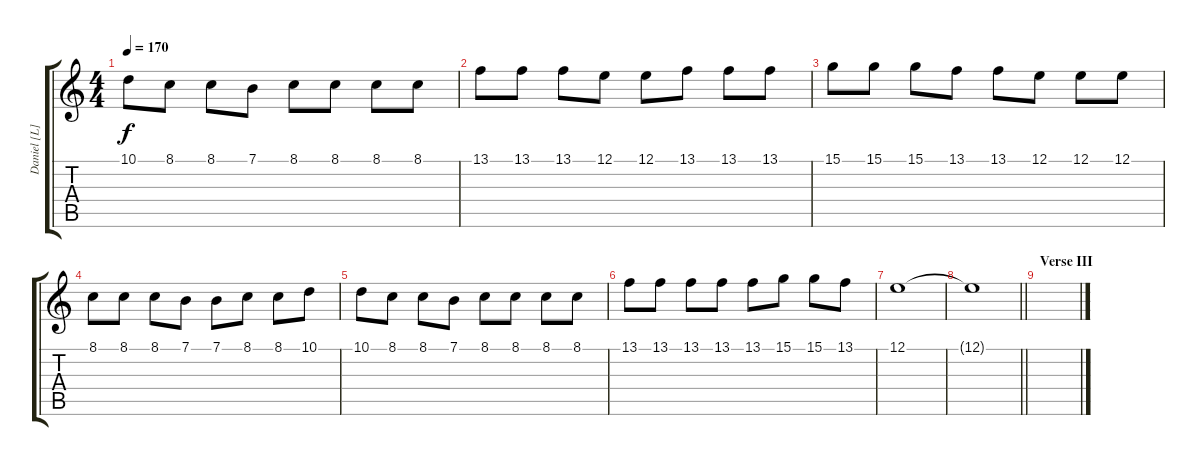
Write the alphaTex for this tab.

\track ("Daniel [L]" "Daniel [L]") {instrument lead2sawtooth}
\staff {score tabs}
\tuning (E4 B3 G3 D3 A2 E2) {hide}
\ts (4 4)
\tempo 170
\clef g2
\ks c
10.1.8{dy f} 8.1.8 8.1.8 7.1.8 8.1.8 8.1.8 8.1.8 8.1.8 |
13.1.8 13.1.8 13.1.8 12.1.8 12.1.8 13.1.8 13.1.8 13.1.8 |
15.1.8 15.1.8 15.1.8 13.1.8 13.1.8 12.1.8 12.1.8 12.1.8 |
8.1.8 8.1.8 8.1.8 7.1.8 7.1.8 8.1.8 8.1.8 10.1.8 |
10.1.8 8.1.8 8.1.8 7.1.8 8.1.8 8.1.8 8.1.8 8.1.8 |
13.1.8 13.1.8 13.1.8 13.1.8 13.1.8 15.1.8 15.1.8 13.1.8 |
12.1.1 |
\barLineRight lightlight
12.1{t}.1 |
\section ("" "Verse III")
